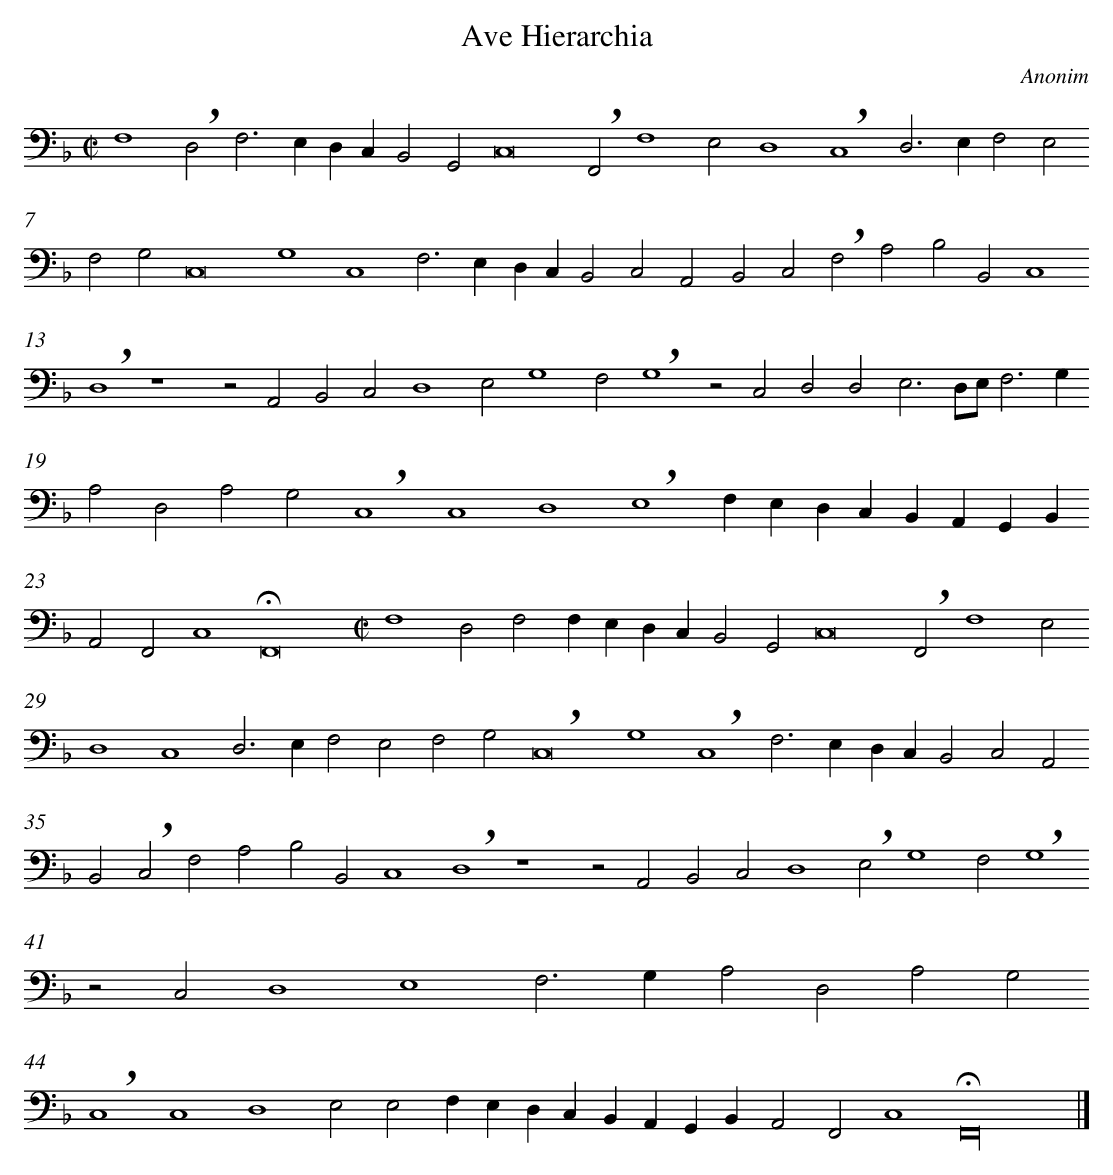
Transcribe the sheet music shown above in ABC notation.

X:1
T: Ave Hierarchia
C: Anonim
L: 1/4
M: C|
K: F clef=bass
F,4!breath!D,2F,3 [|]
E,D,C,B,,2G,,2 [|]
C,8 [|]
!breath!F,,2F,4E,2 [|]
D,4!breath!C,4 [|]
D,2>E,2F,2E,2 [|]
F,2G,2C,8 [|]
G,4 [|]
C,4F,3E, [|]
D,C,B,,2C,2A,,2 [|]
B,,2C,2!breath!F,2A,2 [|]
B,2B,,2C,4 [|]
!breath!D,4z4 [|]
z2A,,2B,,2C,2 [|]
D,4E,2G,4 [|]
F,2!breath!G,4 [|]
z2C,2D,2D,2 [|]
E,3D,/E,/F,3G, [|]
A,2D,2A,2G,2 [|]
!breath!C,4C,4 [|]
D,4!breath!E,4 [|]
F,E,D,C,B,,A,,G,,B,, [|]
A,,2F,,2C,4 [|]
!fermata!F,,8 [|]
[M:C|]F,4D,2F,2 [|]
F,E,D,C,B,,2G,,2 [|]
C,8 [|]
!breath!F,,2F,4E,2 [|]
D,4C,4 [|]
D,2>E,2F,2E,2 [|]
F,2G,2!breath!C,8 [|]
G,4 [|]
!breath!C,4F,3E, [|]
D,C,B,,2C,2A,,2 [|]
B,,2!breath!C,2F,2A,2 [|]
B,2B,,2C,4 [|]
!breath!D,4z4 [|]
z2A,,2B,,2C,2 [|]
D,4!breath!E,2G,4 [|]
F,2!breath!G,4 [|]
z2C,2D,4 [|]
E,4F,3G, [|]
A,2D,2A,2G,2 [|]
!breath!C,4C,4 [|]
D,4E,2E,2 [|]
F,E,D,C,B,,A,,G,,B,, [|]
A,,2F,,2C,4 [|]
!fermata!F,,16 |]
